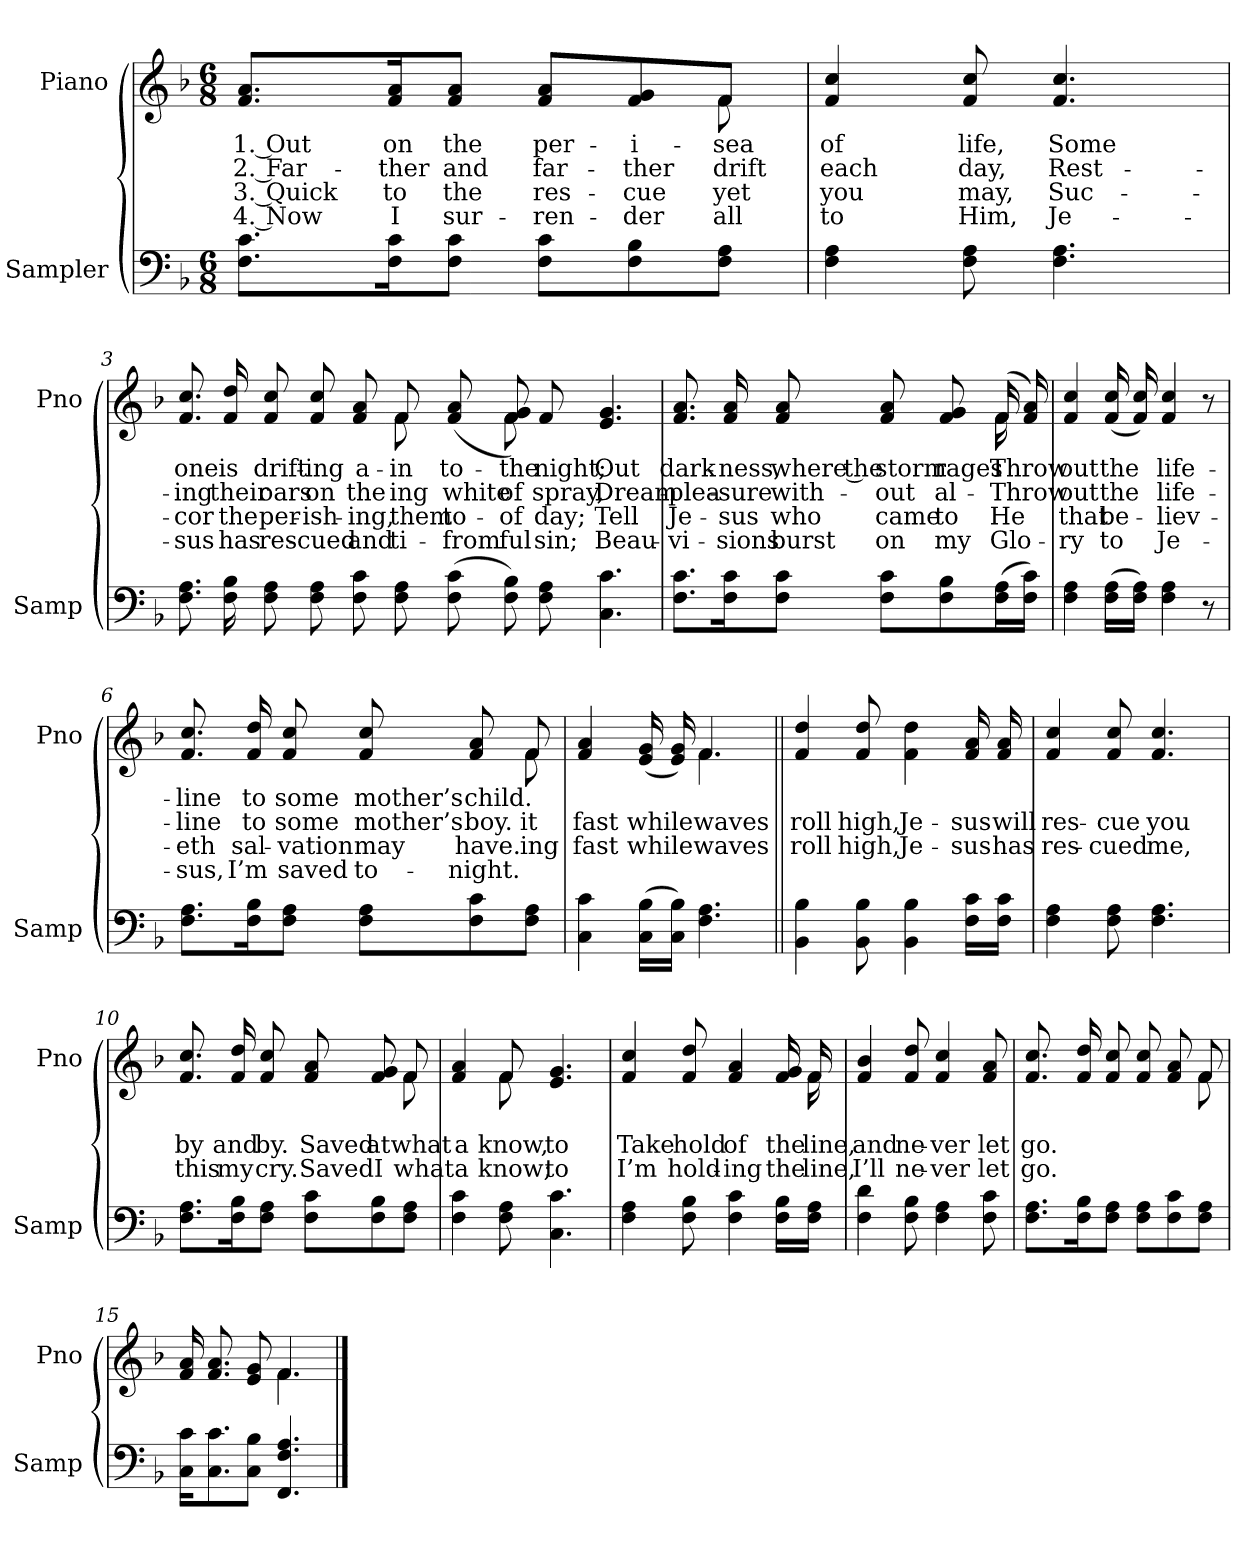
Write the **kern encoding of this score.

**kern	**kern	**text	**text	**text	**text
*part2	*part1	*part1	*part1	*part1	*part1
*staff2	*staff1	*staff1	*staff1	*staff1	*staff1
*I"Sampler	*I"Piano	*	*	*	*
*I'Samp	*I'Pno	*	*	*	*
*clefF4	*clefG2	*	*	*	*
*k[b-]	*k[b-]	*	*	*	*
*F:	*F:	*	*	*	*
*M6/8	*M6/8	*	*	*	*
=1	=1	=1	=1	=1	=1
*	*^	*	*	*	*
8.F\ 8.c\L	8.f 8.aL	8ryy	1. Out	2. Far-	3. Quick	4. Now
*	*v	*v	*	*	*	*
16F\ 16c\K	16f 16aK	on	-ther	to	I
8F\ 8c\J	8f 8aJ	the	and	the	sur-
8F\ 8c\L	8f 8aL	per-	far-	res-	-ren-
8F\ 8B-\	8f 8g	-i-	-ther	-cue	-der
*	*^	*	*	*	*
8F\ 8A\J	8f/J	8f	sea	drift	yet	all
*	*v	*v	*	*	*	*
=2	=2	=2	=2	=2	=2
4F 4A	4f 4cc	of	each	you	to
8F 8A	8f 8cc	life,	day,	may,	Him,
4.F 4.A	4.f 4.cc	Some	Rest-	Suc-	Je-
=3	=3	=3	=3	=3	=3
*	*^	*	*	*	*
8.F 8.A	8.f 8.cc	8ryy	one	-ing	-cor	-sus
*	*v	*v	*	*	*	*
16F 16B-	16f 16dd	is	their	the	has
8F 8A	8f 8cc	drift-	oars	per-	res-
8F 8A	8f 8cc	-ing	on	-ish-	-cued
8F 8c	8f 8a	a-	the	-ing,	and
*	*^	*	*	*	*
8F 8A	8f/	8f	in	-ing	them	-ti-
(8F\ 8c\	(8f/ 8a/	8ryy	to-	white	to-	from
8F\ 8B-\)	8f/ 8g/)	8f	the	of	of	-ful
8F 8A	8f/	2ryy	-night;	spray,	-day;	sin;
4.C 4.c	4.e 4.g	.	Out	Dream-	Tell	Beau-
=4	=4	=4	=4	=4	=4	=4
8.F\ 8.c\L	8.f 8.a	8ryy	dark-	plea-	Je-	vi-
*	*v	*v	*	*	*	*
16F\ 16c\K	16f 16a	-ness,	-sure	-sus	-sions
8F\ 8c\J	8f 8a	where the	with-	who	burst
8F\ 8c\L	8f 8a	storm	-out	came	on
8F\ 8B-\	8f 8g	rages	al-	to	my
*	*^	*	*	*	*
(16F\ 16A\L	(16f/	16f	Throw	Throw	He	Glo-
16F\ 16c\JJ)	16f/ 16a/)	16ryy	.	.	.	.
*	*v	*v	*	*	*	*
=5	=5	=5	=5	=5	=5
4F 4A	4f 4cc	out	out	that	-ry
(16F\ 16A\LL	(16f/ 16cc/	the	the	be-	to
16F\ 16A\JJ)	16f/ 16cc/)	.	.	.	.
4F 4A	4f 4cc	life-	life-	-liev-	Je-
8r	8r	.	.	.	.
=6	=6	=6	=6	=6	=6
*	*^	*	*	*	*
8.F\ 8.A\L	8.f 8.cc	8ryy	-line	-line	-eth	-sus,
*	*v	*v	*	*	*	*
16F\ 16B-\K	16f 16dd	to	to	sal-	I’m
8F\ 8A\J	8f 8cc	some	some	-vation	saved
8F\ 8A\L	8f 8cc	mother’s	mother’s	may	to-
8F\ 8c\	8f 8a	child.	boy.	have.	-night.
*	*^	*	*	*	*
8F\ 8A\J	8f/	8f	.	it	-ing	.
=7	=7	=7	=7	=7	=7	=7
4C 4c	4f 4a	4.ryy	.	fast	fast	.
(16C\ 16B-\LL	(16e/ 16g/	.	.	while	while	.
16C\ 16B-\JJ)	16e/ 16g/)	.	.	.	.	.
4.F 4.A	4.f/	4.f	.	waves	waves	.
=8||	=8||	=8||	=8||	=8||	=8||	=8||
!	!LO:TX:t=Refrain	!	!	!	!	!
*	*v	*v	*	*	*	*
4BB- 4B-	4f 4dd	.	roll	roll	.
8BB- 8B-	8f 8dd	.	high,	high,	.
4BB- 4B-	4f\ 4dd\	.	Je-	Je-	.
16F\ 16c\LL	16f 16a	.	-sus	-sus	.
16F\ 16c\JJ	16f 16a	.	will	has	.
=9	=9	=9	=9	=9	=9
4F 4A	4f 4cc	.	res-	res-	.
8F 8A	8f 8cc	.	-cue	-cued	.
4.F 4.A	4.f 4.cc	.	you	me,	.
=10	=10	=10	=10	=10	=10
*	*^	*	*	*	*
8.F\ 8.A\L	8.f 8.cc	8ryy	.	by	this	.
*	*v	*v	*	*	*	*
16F\ 16B-\K	16f 16dd	.	and	my	.
8F\ 8A\J	8f 8cc	.	by.	cry.	.
8F\ 8c\L	8f 8a	.	Saved	Saved	.
8F\ 8B-\	8f 8g	.	at	I	.
*	*^	*	*	*	*
8F\ 8A\J	8f/	8f	.	what	what	.
=11	=11	=11	=11	=11	=11	=11
4F 4c	4f 4a	4ryy	.	a	a	.
8F 8A	8f/	8f	.	know,	know;	.
4.C 4.c	4.e 4.g	4.ryy	.	to	to	.
=12	=12	=12	=12	=12	=12	=12
4F 4A	4f 4cc	8.ryy	.	Take	I’m	.
*	*v	*v	*	*	*	*
8F 8B-	8f 8dd	.	hold	hold-	.
4F 4c	4f 4a	.	of	-ing	.
16F\ 16B-\LL	16f 16g	.	the	the	.
*	*^	*	*	*	*
16F\ 16A\JJ	16f/	16f	.	-line,	-line,	.
*	*v	*v	*	*	*	*
=13	=13	=13	=13	=13	=13
4F 4d	4f 4b-	.	and	I’ll	.
8F 8B-	8f 8dd	.	ne-	ne-	.
4F 4A	4f 4cc	.	-ver	-ver	.
8F 8c	8f 8a	.	let	let	.
=14	=14	=14	=14	=14	=14
*	*^	*	*	*	*
8.F\ 8.A\L	8.f 8.cc	8ryy	.	go.	go.	.
*	*v	*v	*	*	*	*
16F\ 16B-\K	16f 16dd	.	.	.	.
8F\ 8A\J	8f 8cc	.	.	.	.
8F\ 8A\L	8f 8cc	.	.	.	.
8F\ 8c\	8f 8a	.	.	.	.
*	*^	*	*	*	*
8F\ 8A\J	8f/	8f	.	.	.	.
=15	=15	=15	=15	=15	=15	=15
16C\ 16c\KL	16f 16a	4.ryy	.	.	.	.
8.C\ 8.c\	8.f 8.a	.	.	.	.	.
8C\ 8B-\J	8e 8g	.	.	.	.	.
4.FF 4.F 4.A	4.f/	4.f	.	.	.	.
*	*v	*v	*	*	*	*
==	==	==	==	==	==
*-	*-	*-	*-	*-	*-
